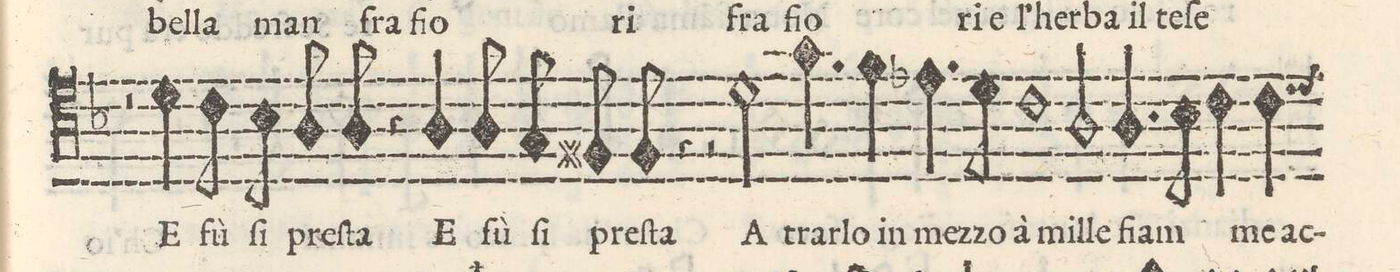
**kern	**text
*I"TENORE	*
*clefC4	*
*k[b-]	*
*met(C)	*
*M2/1	*
2r	.
4d\	E
8c\	fù
8B-y\	ſi
8A/	preſ-
8A/	-ta
4r	.
4A/	E
8A/	fù
8G/	ſi
=10-	=10-
8F#X/	preſ-
8F#/	-ta
4r	.
2r	.
2d\	A
4.g\	trar-
8f\	-lo in
=11-	=11-
4.e-X\	mez-
8d\	-zo à
1c	mil-
2A/	-le
=12-	=12-
4.A/	fiam
8B-\	.
4c\	me
4c\	ac-
*custos:d	*
*-	*-
